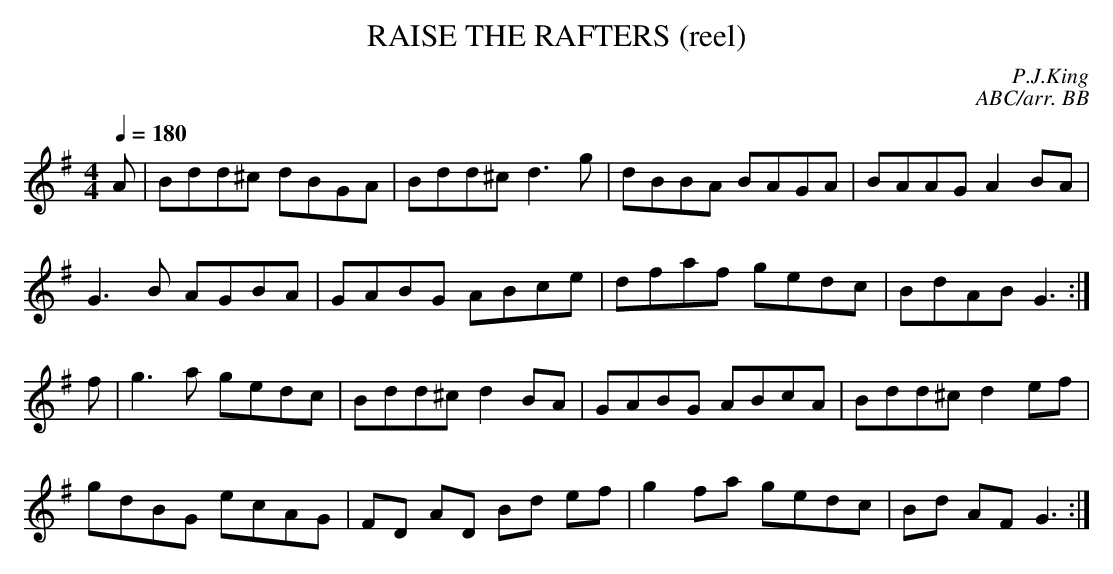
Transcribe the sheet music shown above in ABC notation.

X:1
T:RAISE THE RAFTERS (reel)
C:P.J.King
C:ABC/arr. BB
Q:1/4=180
L:1/8
M:4/4
K:G
A|Bdd^c dBGA|Bdd^c d3g|dBBA BAGA|BAAG A2 BA|
G3B AGBA|GABG ABce|dfaf gedc|BdAB G3 :|
f|g3a gedc|Bdd^c d2 BA|GABG ABcA|Bdd^c d2 ef|
gdBG ecAG|FD AD Bd ef|g2 fa gedc|Bd AF G3 :|
